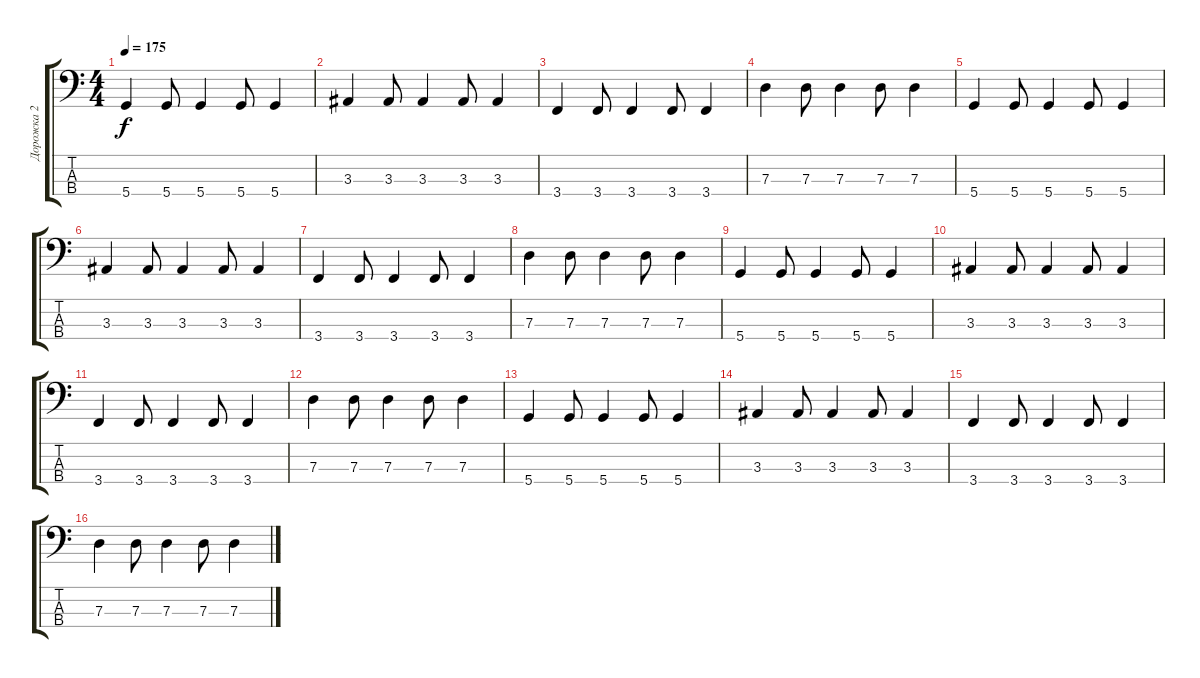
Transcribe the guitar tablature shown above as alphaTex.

\track ("Дорожка 2" "Дорожка 2") {instrument electricbassfinger}
\staff {score tabs}
\tuning (F2 C2 G1 D1) {hide}
\ts (4 4)
\tempo 175
\clef f4
\ks c
5.4.4{dy f} 5.4.8 5.4.4 5.4.8 5.4.4 |
3.3.4 3.3.8 3.3.4 3.3.8 3.3.4 |
3.4.4 3.4.8 3.4.4 3.4.8 3.4.4 |
7.3.4 7.3.8 7.3.4 7.3.8 7.3.4 |
5.4.4 5.4.8 5.4.4 5.4.8 5.4.4 |
3.3.4 3.3.8 3.3.4 3.3.8 3.3.4 |
3.4.4 3.4.8 3.4.4 3.4.8 3.4.4 |
7.3.4 7.3.8 7.3.4 7.3.8 7.3.4 |
5.4.4 5.4.8 5.4.4 5.4.8 5.4.4 |
3.3.4 3.3.8 3.3.4 3.3.8 3.3.4 |
3.4.4 3.4.8 3.4.4 3.4.8 3.4.4 |
7.3.4 7.3.8 7.3.4 7.3.8 7.3.4 |
5.4.4 5.4.8 5.4.4 5.4.8 5.4.4 |
3.3.4 3.3.8 3.3.4 3.3.8 3.3.4 |
3.4.4 3.4.8 3.4.4 3.4.8 3.4.4 |
7.3.4 7.3.8 7.3.4 7.3.8 7.3.4
